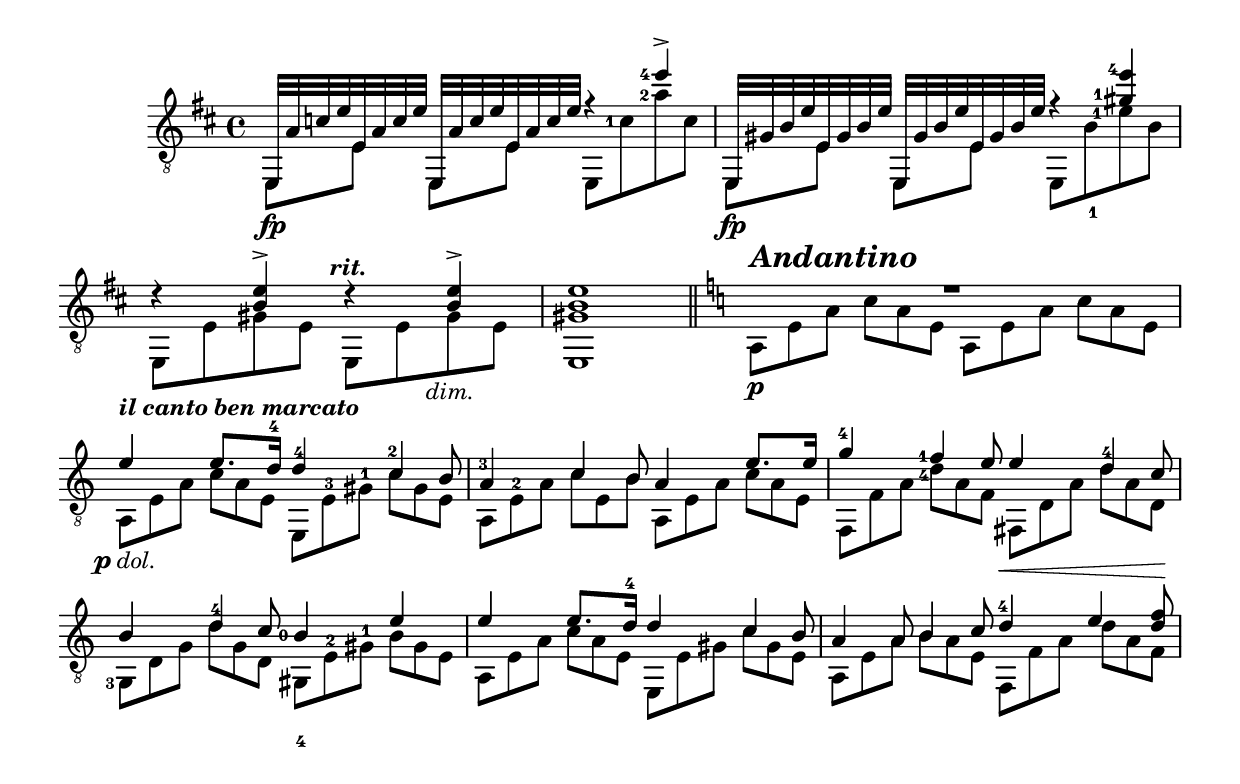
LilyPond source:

% INSPIRATIONAL HEADER FOR LILYPOND DOCUMENTATION fretted-strings %
% Passage from Johann Kaspar Mertz "Opern Revue, Op. 8, no. 17"   %
% on melodies from Bellini's "Norma"                              %
%*****************************************************************%

\version "2.15.18"

\header {
  lsrtags = "headword"
  texidoc = ""
  doctitle = "headword"
}


\layout {
  \context {
    \Score
    \remove "Bar_number_engraver"
  }
}

%%%% shortcuts
% fingering orientations
sfol = \set fingeringOrientations = #'(left)
sfor = \set fingeringOrientations = #'(right)
sfod = \set fingeringOrientations = #'(down)
sfou = \set fingeringOrientations = #'(up)

% string number orientations
ssnol = \set stringNumberOrientations = #'(left)  %(down right up)
ssnou = \set stringNumberOrientations = #'(up)
ssnod = \set stringNumberOrientations = #'(down)
ssnor = \set stringNumberOrientations = #'(right)

% define fingering offset
FO = #(define-music-function (parser location offsetX offsetY) (number? number?)
#{
  \once \override Voice.Fingering #'extra-offset = #(cons offsetX offsetY)
#})

% markups
rit = \markup \center-align { \bold { \italic { " rit." } } }
dimin = \markup \center-align { \italic { " dim." } }
andantino = \markup \left-align { \italic { \bold { \fontsize #2.5 { "Andantino" } } } }
benmarcato = \markup { \italic { \bold { "il canto ben marcato" } } }
pdolce = #(make-dynamic-script (markup #:line (#:dynamic "p" #:normal-text #:italic "dol.")))

%%% THE MUSIC %%%

melody = \relative c {
  \clef "treble_8"
  \key d \major
  \time 4/4
  \voiceOne
  \sfol
  e,32 a' c e
  e, a c e
  e,, a' c e
  e, a c e
  f4\rest <e'-4>4-> | % m. 1

  e,,,32 gis' b e
  e, gis b e
  e,, gis' b e
  e, gis b e
  f4\rest \FO #'0.4 #'0.5 <gis-1 e'-4>4 | % m. 2

  d4\rest <b e>-> d4\rest^\rit <b e>4-> | % m. 3
  <gis b e>1 | % m. 4

  \bar "||"
  \key a \minor
  R1 % m. 5

  e'4^\benmarcato e8. d16-4
  d4-4 \times 2/3 { \sfou \FO #'-0.3 #'0.6 <c-2>4 b8 } | % end of m. 6

  \FO #'-0.3 #'0.3
  <a-3>4 \times 2/3 { c4 b8 } a4 e'8. e16 | % m. 7

  \FO #'-0.3 #'0.3
  <g-4>4 \times 2/3 { \sfol \FO #'0.3 #'0.0 <f-1>4 e8 } e4  % beg of m. 8
  \times 2/3 { \sfou <d-4>4 c8 } | % end of m. 8

  b4 \times 2/3 { d4-4 c8 } \sfou \FO #'-1.7 #'-1.5 <b-0>4 e | % end of m. 9

  e4 e8. d16-4 d4 \times 2/3 { c4 b8 } | % m. 10

  \times 2/3 { a4 a8 b4 c8 } % beg of m. 11
  \sfou \FO #'-0.3 #'0.3
  <d-4>4^\< \times 2/3 { e4 <d f>8\! } | % end of m. 11
}

bass = \relative c {
  \key d \major
  \time 4/4
  \voiceTwo

  e,8\fp[ e'] e,[ e'] e, \sfol <c''-1> <a'-2> c, | % m. 1

  e,,8\fp[ e'] e,[ e'] e, \sfod \FO #'0.2 #'-0.2 <b''-1>  % beg m. 2
  \sfol \FO #'0.3 #'0.0 <e-1> b | % end m. 2

  e,,8 e' gis e e, e' gis_\dimin e | % m. 3

  e,1 | % m. 4

  %% new section starts here in A minor
  \set Score.beamExceptions = #'()
  \once \override TextScript #'staff-padding = #1.7
  \times 2/3 { a8\p^\andantino e' a c a e a, e' a c a e } | % m. 5

  \times 2/3 { a,8\pdolce e' a c a e } % beg m. 6
  \times 2/3 { e,8 \sfou <e'-3> <gis-1> c gis e } | % end m. 6

  \times 2/3 { a,8 <e'-2> a c e, b' a, e' a c a e } | % m. 7

  \times 2/3 { f,8 f' a \sfol \FO #'0.3 #'-0.5 <d-4> a f fis, d' a' d a d, } | % m. 8

  \times 2/3 { <g,-3>8 d' g d' g, d % beg m. 9
    \sfod \FO #'0.0 #'-2.0 <gis,-4> \sfou <e'-2> <gis-1> b gis e } | % end m. 9

  \times 2/3 { a,8 e' a c a e e, e' gis c gis e } | % m. 10

  \times 2/3 { a,8 e' a b a e f, f' a d a f } | % m. 11
}

\score {
  \new Staff = "guitar" <<
    \context Voice = "upper" { \melody }
    \context Voice = "lower" { \bass }
  >>
  \layout {
    \context {
      \Score
      \override Fingering #'staff-padding = #'()
      \override TupletNumber #'stencil = ##f
      \override TupletBracket #'bracket-visibility = ##f
    }
  }
  \midi { }
}
